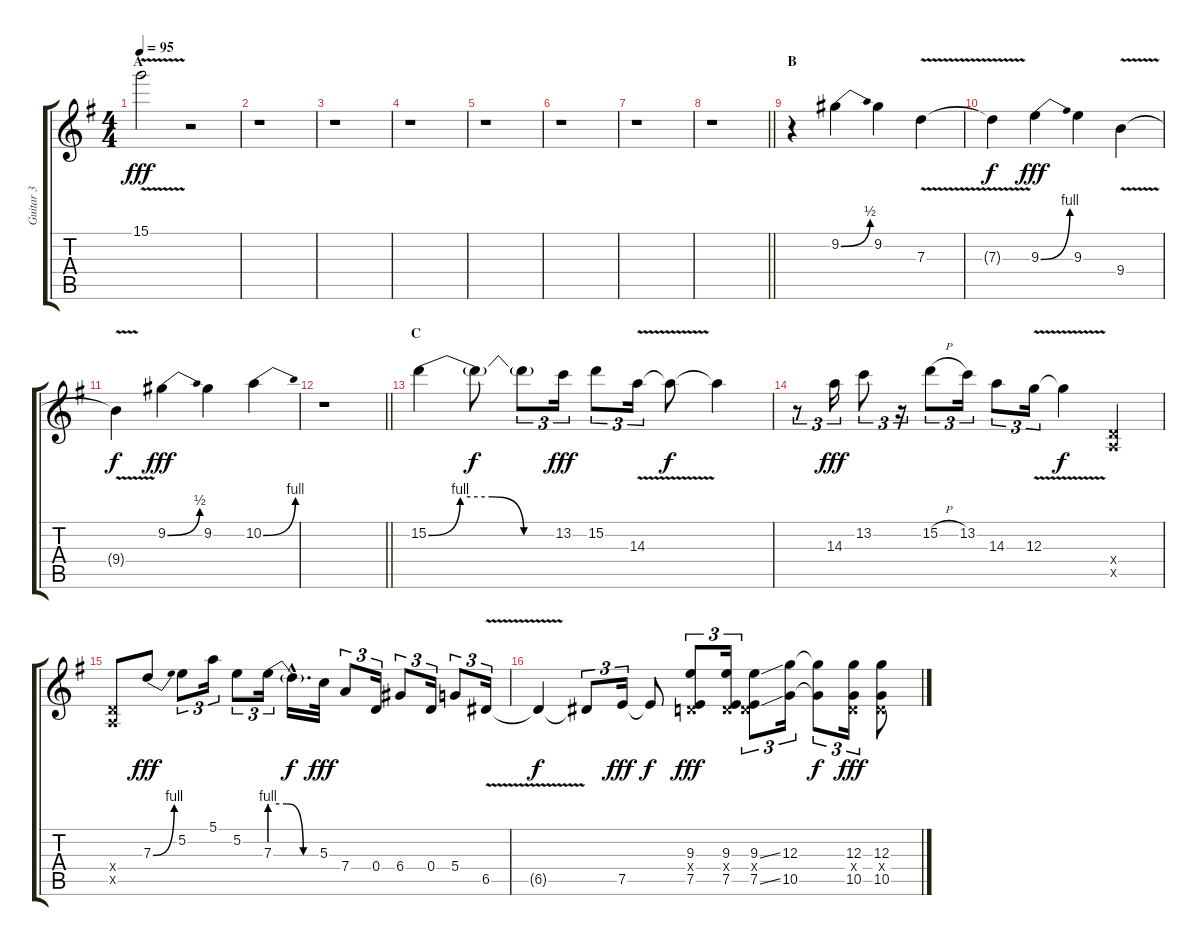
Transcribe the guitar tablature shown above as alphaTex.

\track ("Guitar 3" "Guitar 3") {instrument distortionguitar}
\staff {score tabs}
\tuning (E4 B3 G3 D3 A2 E2) {hide}
\ts (4 4)
\section ("" "A")
\tempo 95
\clef g2
\ks g
15.1{v}.2{dy fff instrument distortionguitar} r.2 |
r.1 |
r.1 |
r.1 |
r.1 |
r.1 |
r.1 |
\barLineRight lightlight
r.1 |
\section ("" "B")
r.4 9.2{be (bend 0 0 60 2)}.4 9.2.4 7.3{v}.4 |
7.3{t}.4{dy f} 9.3{be (bend 0 0 60 4)}.4{dy fff} 9.3.4 9.4{v}.4 |
9.4{t}.4{dy f} 9.2{be (bend 0 0 60 2)}.4{dy fff} 9.2.4 10.2{be (bend 0 0 60 4)}.4 |
\barLineRight lightlight
r.1 |
\section ("" "C")
15.2{be (custom 0 0 15 4 30 4 45 0 60 0)}.4 15.2{t}.8{dy f} 15.2{t}.8{tu (3 2)} 13.2.16{tu (3 2) dy fff} 15.2.8{tu (3 2)} 14.3{v}.16{tu (3 2)} 14.3{t}.8{dy f} 14.3{t}.4 |
r.8{tu (3 2)} 14.3.16{tu (3 2) dy fff} 13.2.8{tu (3 2)} r.16{tu (3 2)} 15.2{h}.8{tu (3 2)} 13.2.16{tu (3 2)} 14.3.8{tu (3 2)} 12.3{v}.16{tu (3 2)} 12.3{t}.4{dy f} (0.4{x} 0.5{x}).4 |
(0.4{x} 0.5{x}).8 7.3{be (bend 0 0 60 4)}.8{dy fff} 5.2.8{tu (3 2)} 5.1.16{tu (3 2)} 5.2.8{tu (3 2)} 7.3{be (custom 0 4 20 4 40 0 60 0)}.16{tu (3 2)} 7.3{hac t}.16{d dy f} 5.3.32{dy fff} 7.4.8{tu (3 2)} 0.4.16{tu (3 2)} 6.4.8{tu (3 2)} 0.4.16{tu (3 2)} 5.4.8{tu (3 2)} 6.5{v}.16{tu (3 2)} |
6.5{t}.4{dy f} 6.5{t}.8{tu (3 2)} 7.5.16{tu (3 2) dy fff} 7.5{t}.8{dy f} (9.3 0.4{x} 7.5).8{tu (3 2) dy fff} (9.3 0.4{x} 7.5).16{tu (3 2)} (9.3{ss} 0.4{x} 7.5{ss}).8{tu (3 2)} (12.3 10.5).16{tu (3 2)} (12.3{t} 10.5{t}).8{tu (3 2) dy f} (12.3 0.4{x} 10.5).16{tu (3 2) dy fff} (12.3 0.4{x} 10.5).8
